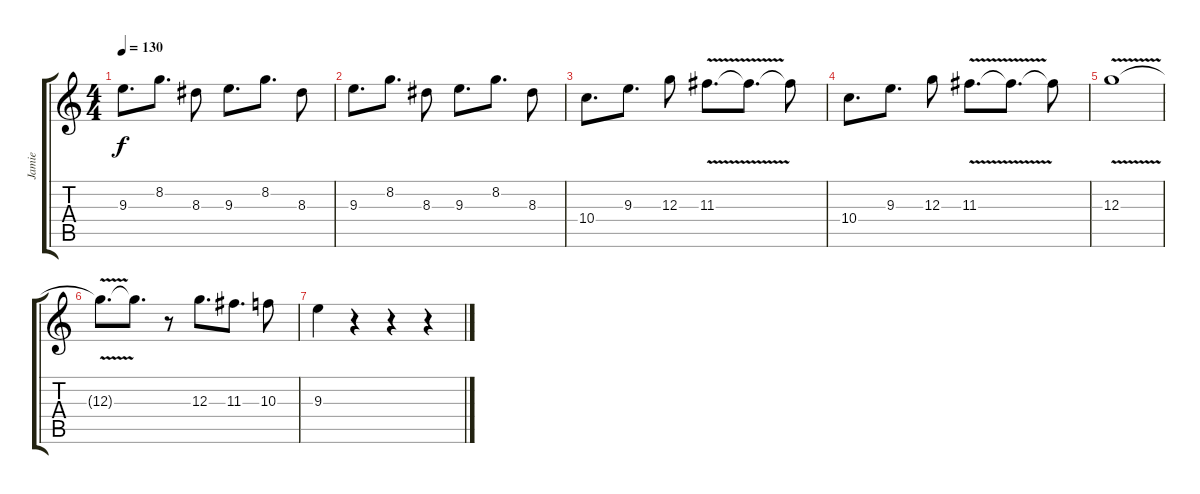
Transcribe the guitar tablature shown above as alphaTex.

\track ("Jamie" "Jamie") {instrument distortionguitar}
\staff {score tabs}
\tuning (E4 B3 G3 D3 A2 E2) {hide}
\ts (4 4)
\tempo 130
\clef g2
\ks c
9.3.8{d dy f} 8.2.8{d} 8.3.8 9.3.8{d} 8.2.8{d} 8.3.8 |
9.3.8{d} 8.2.8{d} 8.3.8 9.3.8{d} 8.2.8{d} 8.3.8 |
10.4.8{d} 9.3.8{d} 12.3.8 11.3{v}.8{d} 11.3{t}.8{d} 11.3{t}.8 |
10.4.8{d} 9.3.8{d} 12.3.8 11.3{v}.8{d} 11.3{t}.8{d} 11.3{t}.8 |
12.3{v}.1 |
12.3{t}.8{d} 12.3{t}.8{d} r.8 12.3.8{d} 11.3.8{d} 10.3.8 |
9.3.4 r.4 r.4 r.4
